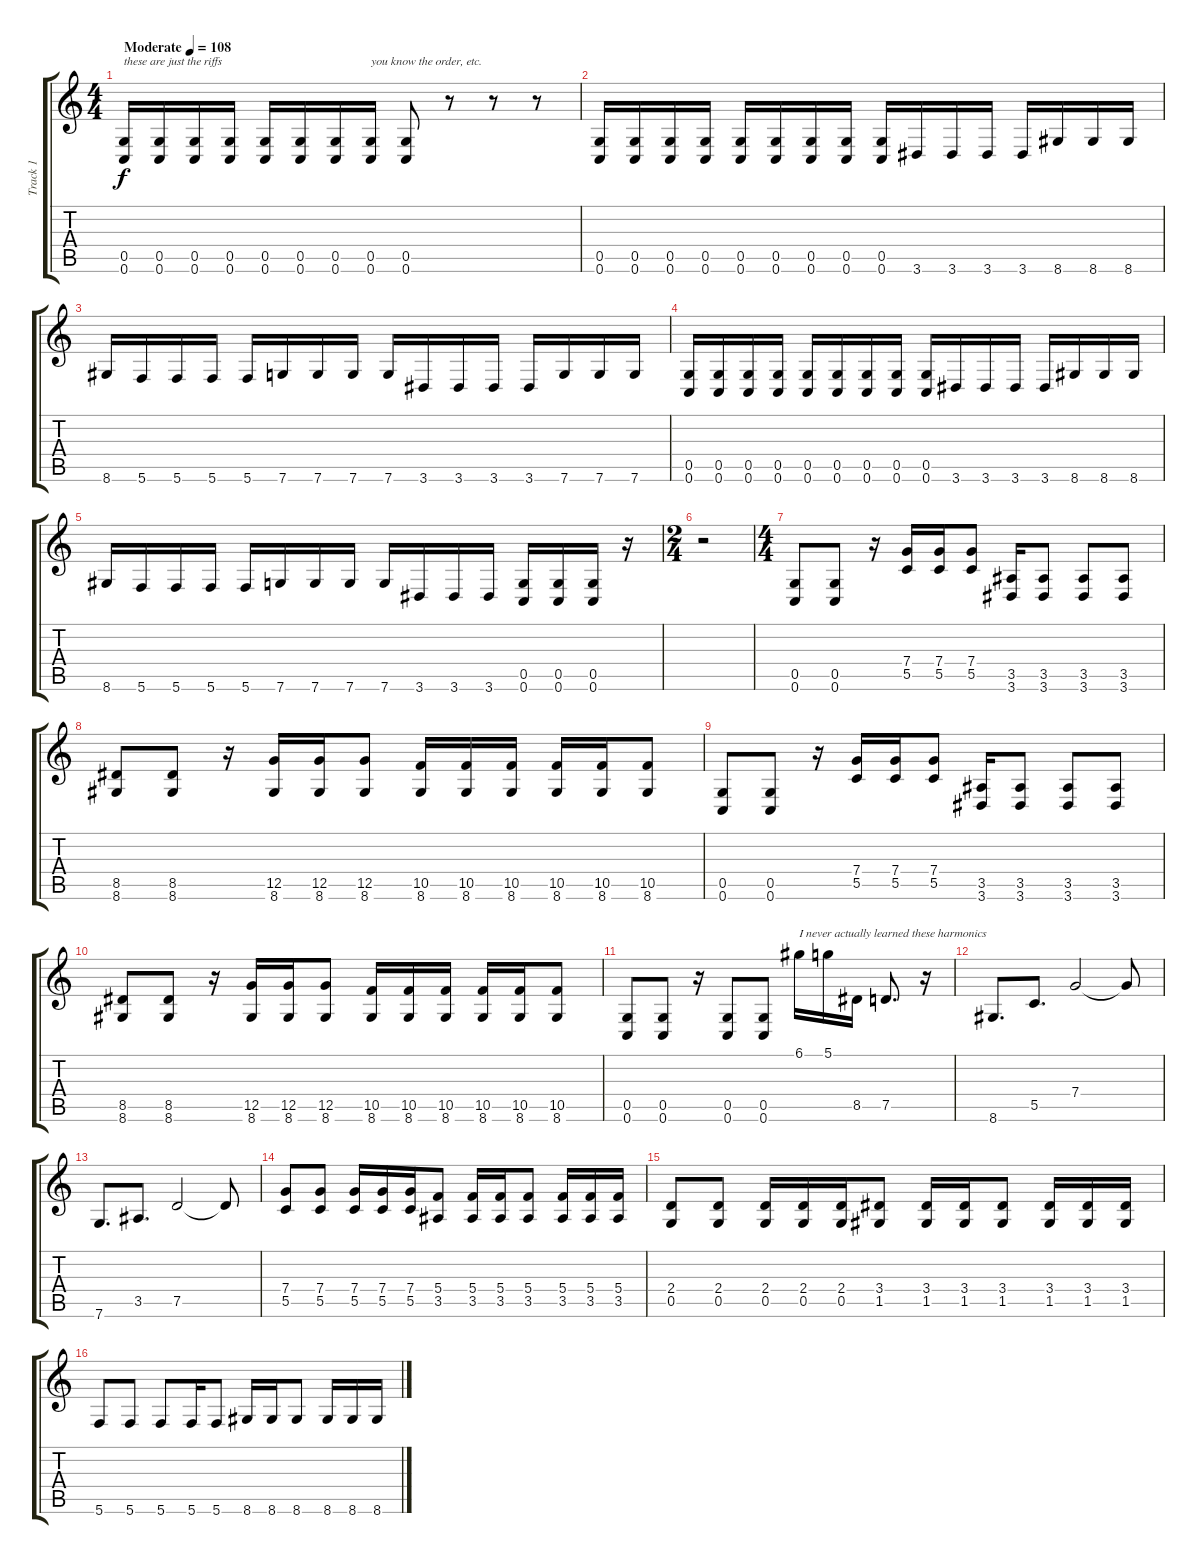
\track ("Track 1" "Track 1") {instrument distortionguitar}
\staff {score tabs}
\tuning (D4 A3 F3 C3 G2 C2) {hide}
\ts (4 4)
\tempo (108 "Moderate")
\clef g2
\ks c
(0.5 0.6).16{txt "these are just the riffs" dy f instrument distortionguitar} (0.5 0.6).16 (0.5 0.6).16 (0.5 0.6).16 (0.5 0.6).16 (0.5 0.6).16 (0.5 0.6).16 (0.5 0.6).16{txt "you know the order, etc."} (0.5 0.6).8 r.8 r.8 r.8 |
(0.5 0.6).16 (0.5 0.6).16 (0.5 0.6).16 (0.5 0.6).16 (0.5 0.6).16 (0.5 0.6).16 (0.5 0.6).16 (0.5 0.6).16 (0.5 0.6).16 3.6.16 3.6.16 3.6.16 3.6.16 8.6.16 8.6.16 8.6.16 |
8.6.16 5.6.16 5.6.16 5.6.16 5.6.16 7.6.16 7.6.16 7.6.16 7.6.16 3.6.16 3.6.16 3.6.16 3.6.16 7.6.16 7.6.16 7.6.16 |
(0.5 0.6).16 (0.5 0.6).16 (0.5 0.6).16 (0.5 0.6).16 (0.5 0.6).16 (0.5 0.6).16 (0.5 0.6).16 (0.5 0.6).16 (0.5 0.6).16 3.6.16 3.6.16 3.6.16 3.6.16 8.6.16 8.6.16 8.6.16 |
8.6.16 5.6.16 5.6.16 5.6.16 5.6.16 7.6.16 7.6.16 7.6.16 7.6.16 3.6.16 3.6.16 3.6.16 (0.5 0.6).16 (0.5 0.6).16 (0.5 0.6).16 r.16 |
\ts (2 4)
r.2 |
\ts (4 4)
(0.5 0.6).8 (0.5 0.6).8 r.16 (7.4 5.5).16 (7.4 5.5).16 (7.4 5.5).8 (3.5 3.6).16 (3.5 3.6).8 (3.5 3.6).8 (3.5 3.6).8 |
(8.5 8.6).8 (8.5 8.6).8 r.16 (12.5 8.6).16 (12.5 8.6).16 (12.5 8.6).8 (10.5 8.6).16 (10.5 8.6).16 (10.5 8.6).16 (10.5 8.6).16 (10.5 8.6).16 (10.5 8.6).8 |
(0.5 0.6).8 (0.5 0.6).8 r.16 (7.4 5.5).16 (7.4 5.5).16 (7.4 5.5).8 (3.5 3.6).16 (3.5 3.6).8 (3.5 3.6).8 (3.5 3.6).8 |
(8.5 8.6).8 (8.5 8.6).8 r.16 (12.5 8.6).16 (12.5 8.6).16 (12.5 8.6).8 (10.5 8.6).16 (10.5 8.6).16 (10.5 8.6).16 (10.5 8.6).16 (10.5 8.6).16 (10.5 8.6).8 |
(0.5 0.6).8 (0.5 0.6).8 r.16 (0.5 0.6).8 (0.5 0.6).8 6.1.16{txt "I never actually learned these harmonics"} 5.1.16 8.5.16 7.5.8{d} r.16 |
8.6.8{d} 5.5.8{d} 7.4.2 7.4{t}.8 |
7.6.8{d} 3.5.8{d} 7.5.2 7.5{t}.8 |
(7.4 5.5).8 (7.4 5.5).8 (7.4 5.5).16 (7.4 5.5).16 (7.4 5.5).16 (5.4 3.5).8 (5.4 3.5).16 (5.4 3.5).16 (5.4 3.5).8 (5.4 3.5).16 (5.4 3.5).16 (5.4 3.5).16 |
(2.4 0.5).8 (2.4 0.5).8 (2.4 0.5).16 (2.4 0.5).16 (2.4 0.5).16 (3.4 1.5).8 (3.4 1.5).16 (3.4 1.5).16 (3.4 1.5).8 (3.4 1.5).16 (3.4 1.5).16 (3.4 1.5).16 |
5.6.8 5.6.8 5.6.8 5.6.16 5.6.8 8.6.16 8.6.16 8.6.8 8.6.16 8.6.16 8.6.16
